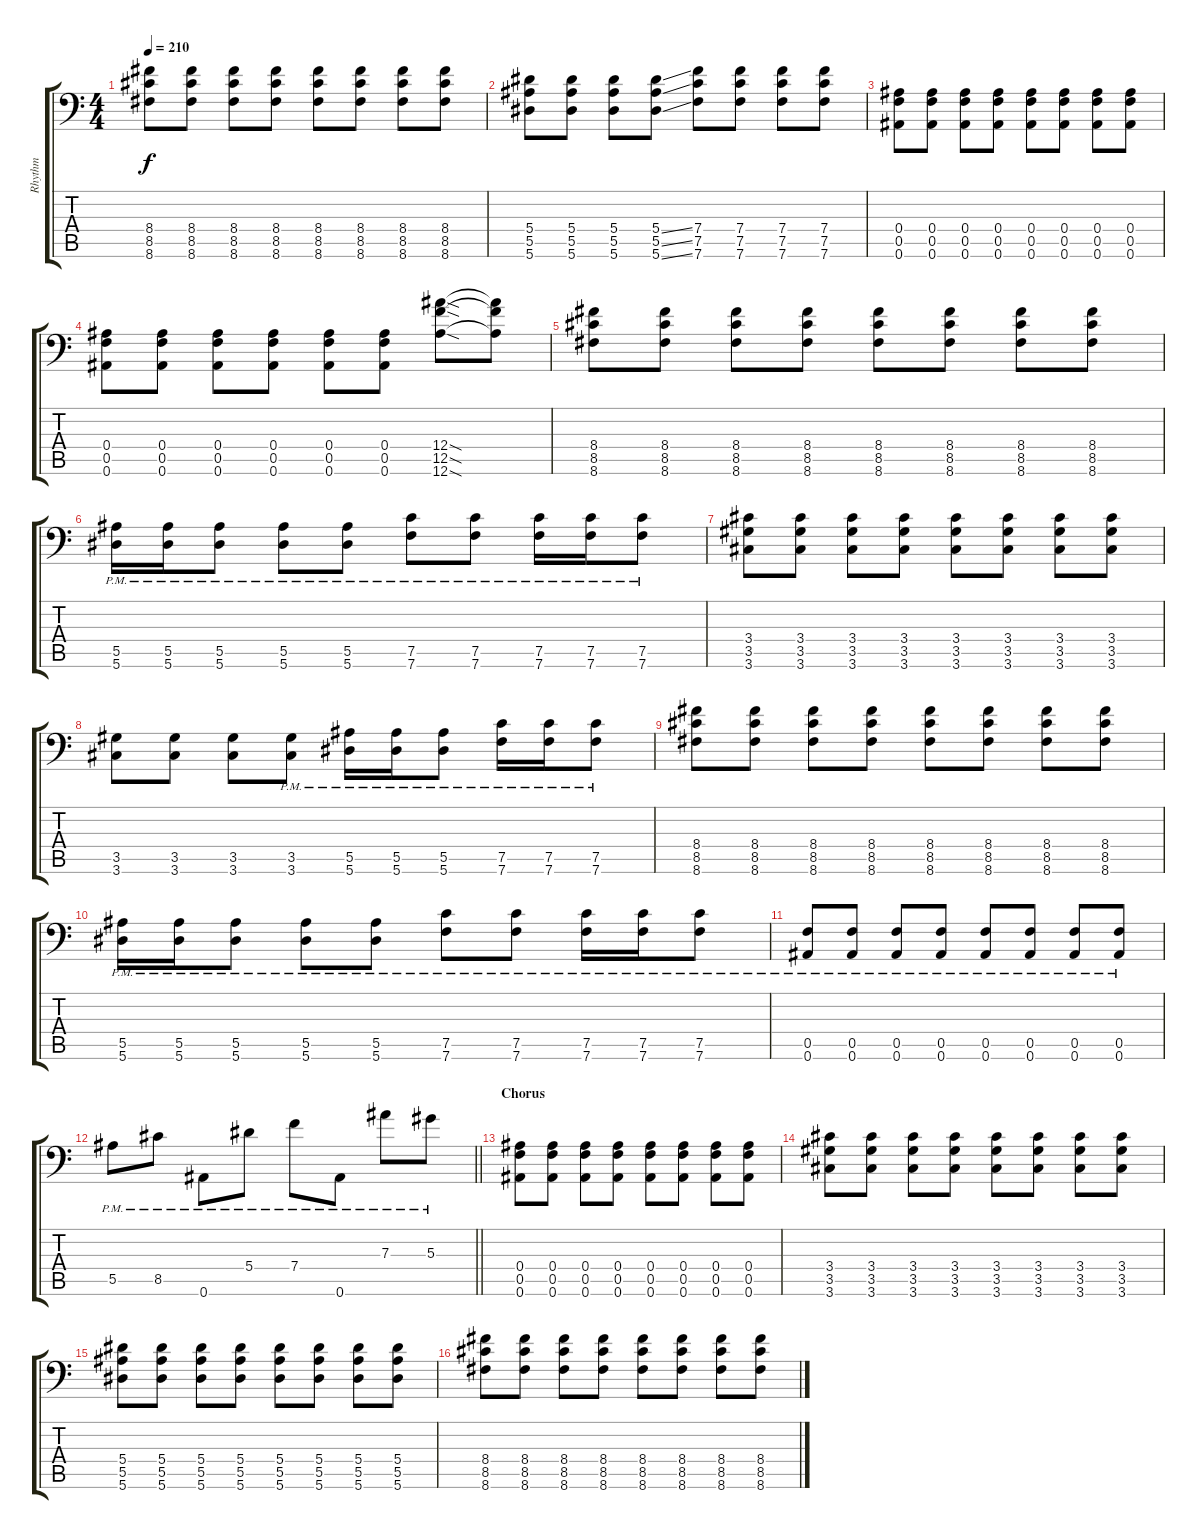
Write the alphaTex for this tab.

\track ("Rhythm" "Rhythm") {instrument overdrivenguitar}
\staff {score tabs}
\tuning (C4 G3 Eb3 Bb2 F2 Bb1) {hide}
\ts (4 4)
\tempo 210
\clef f4
\ks c
(8.4 8.5 8.6).8{dy f} (8.4 8.5 8.6).8 (8.4 8.5 8.6).8 (8.4 8.5 8.6).8 (8.4 8.5 8.6).8 (8.4 8.5 8.6).8 (8.4 8.5 8.6).8 (8.4 8.5 8.6).8 |
(5.4 5.5 5.6).8 (5.4 5.5 5.6).8 (5.4 5.5 5.6).8 (5.4{ss} 5.5{ss} 5.6{ss}).8 (7.4 7.5 7.6).8 (7.4 7.5 7.6).8 (7.4 7.5 7.6).8 (7.4 7.5 7.6).8 |
(0.4 0.5 0.6).8 (0.4 0.5 0.6).8 (0.4 0.5 0.6).8 (0.4 0.5 0.6).8 (0.4 0.5 0.6).8 (0.4 0.5 0.6).8 (0.4 0.5 0.6).8 (0.4 0.5 0.6).8 |
(0.4 0.5 0.6).8 (0.4 0.5 0.6).8 (0.4 0.5 0.6).8 (0.4 0.5 0.6).8 (0.4 0.5 0.6).8 (0.4 0.5 0.6).8 (12.4{sod} 12.5{sod} 12.6{sod}).8 (12.4{t} 12.5{t} 12.6{t}).8 |
(8.4 8.5 8.6).8 (8.4 8.5 8.6).8 (8.4 8.5 8.6).8 (8.4 8.5 8.6).8 (8.4 8.5 8.6).8 (8.4 8.5 8.6).8 (8.4 8.5 8.6).8 (8.4 8.5 8.6).8 |
(5.5{pm} 5.6{pm}).16 (5.5{pm} 5.6{pm}).16 (5.5{pm} 5.6{pm}).8 (5.5{pm} 5.6{pm}).8 (5.5{pm} 5.6{pm}).8 (7.5{pm} 7.6{pm}).8 (7.5{pm} 7.6{pm}).8 (7.5{pm} 7.6{pm}).16 (7.5{pm} 7.6{pm}).16 (7.5{pm} 7.6{pm}).8 |
(3.4 3.5 3.6).8 (3.4 3.5 3.6).8 (3.4 3.5 3.6).8 (3.4 3.5 3.6).8 (3.4 3.5 3.6).8 (3.4 3.5 3.6).8 (3.4 3.5 3.6).8 (3.4 3.5 3.6).8 |
(3.5 3.6).8 (3.5 3.6).8 (3.5 3.6).8 (3.5{pm} 3.6{pm}).8 (5.5{pm} 5.6{pm}).16 (5.5{pm} 5.6{pm}).16 (5.5{pm} 5.6{pm}).8 (7.5{pm} 7.6{pm}).16 (7.5{pm} 7.6{pm}).16 (7.5{pm} 7.6{pm}).8 |
(8.4 8.5 8.6).8 (8.4 8.5 8.6).8 (8.4 8.5 8.6).8 (8.4 8.5 8.6).8 (8.4 8.5 8.6).8 (8.4 8.5 8.6).8 (8.4 8.5 8.6).8 (8.4 8.5 8.6).8 |
(5.5{pm} 5.6{pm}).16 (5.5{pm} 5.6{pm}).16 (5.5{pm} 5.6{pm}).8 (5.5{pm} 5.6{pm}).8 (5.5{pm} 5.6{pm}).8 (7.5{pm} 7.6{pm}).8 (7.5{pm} 7.6{pm}).8 (7.5{pm} 7.6{pm}).16 (7.5{pm} 7.6{pm}).16 (7.5{pm} 7.6{pm}).8 |
(0.5{pm} 0.6{pm}).8 (0.5{pm} 0.6{pm}).8 (0.5{pm} 0.6{pm}).8 (0.5{pm} 0.6{pm}).8 (0.5{pm} 0.6{pm}).8 (0.5{pm} 0.6{pm}).8 (0.5{pm} 0.6{pm}).8 (0.5{pm} 0.6{pm}).8 |
\barLineRight lightlight
5.5{pm}.8 8.5{pm}.8 0.6{pm}.8 5.4{pm}.8 7.4{pm}.8 0.6{pm}.8 7.3{pm}.8 5.3{pm}.8 |
\section ("" "Chorus")
(0.4 0.5 0.6).8{balance 8} (0.4 0.5 0.6).8 (0.4 0.5 0.6).8 (0.4 0.5 0.6).8 (0.4 0.5 0.6).8 (0.4 0.5 0.6).8 (0.4 0.5 0.6).8 (0.4 0.5 0.6).8 |
(3.4 3.5 3.6).8 (3.4 3.5 3.6).8 (3.4 3.5 3.6).8 (3.4 3.5 3.6).8 (3.4 3.5 3.6).8 (3.4 3.5 3.6).8 (3.4 3.5 3.6).8 (3.4 3.5 3.6).8 |
(5.4 5.5 5.6).8 (5.4 5.5 5.6).8 (5.4 5.5 5.6).8 (5.4 5.5 5.6).8 (5.4 5.5 5.6).8 (5.4 5.5 5.6).8 (5.4 5.5 5.6).8 (5.4 5.5 5.6).8 |
(8.4 8.5 8.6).8 (8.4 8.5 8.6).8 (8.4 8.5 8.6).8 (8.4 8.5 8.6).8 (8.4 8.5 8.6).8 (8.4 8.5 8.6).8 (8.4 8.5 8.6).8 (8.4 8.5 8.6).8
